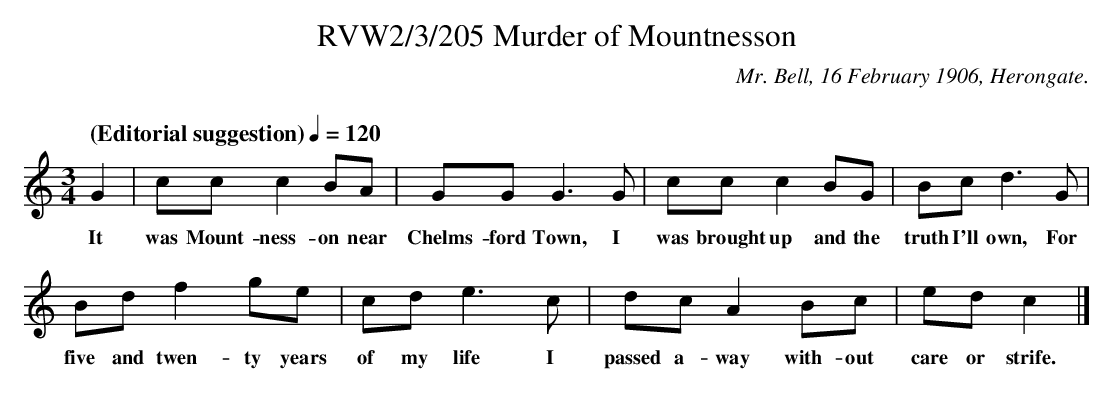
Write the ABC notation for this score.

X:1
T:RVW2/3/205 Murder of Mountnesson
C:Mr. Bell, 16 February 1906, Herongate.
C:
L:1/8
Q: "(Editorial suggestion)" 1/4=120
M:3/4
K:C
G2| cc c2 BA | GG G3 G | cc c2 BG | Bc d3 G |$
w: It | was Mount-ness-on near | Chelms-ford Town, I | was brought up and the | truth I'll own, For|$
Bd f2 ge | cd e3 c | dc A2 Bc | ed c2 |]$
w: five and twen-ty years | of my life I | passed a-way with-out | care or strife.|$
